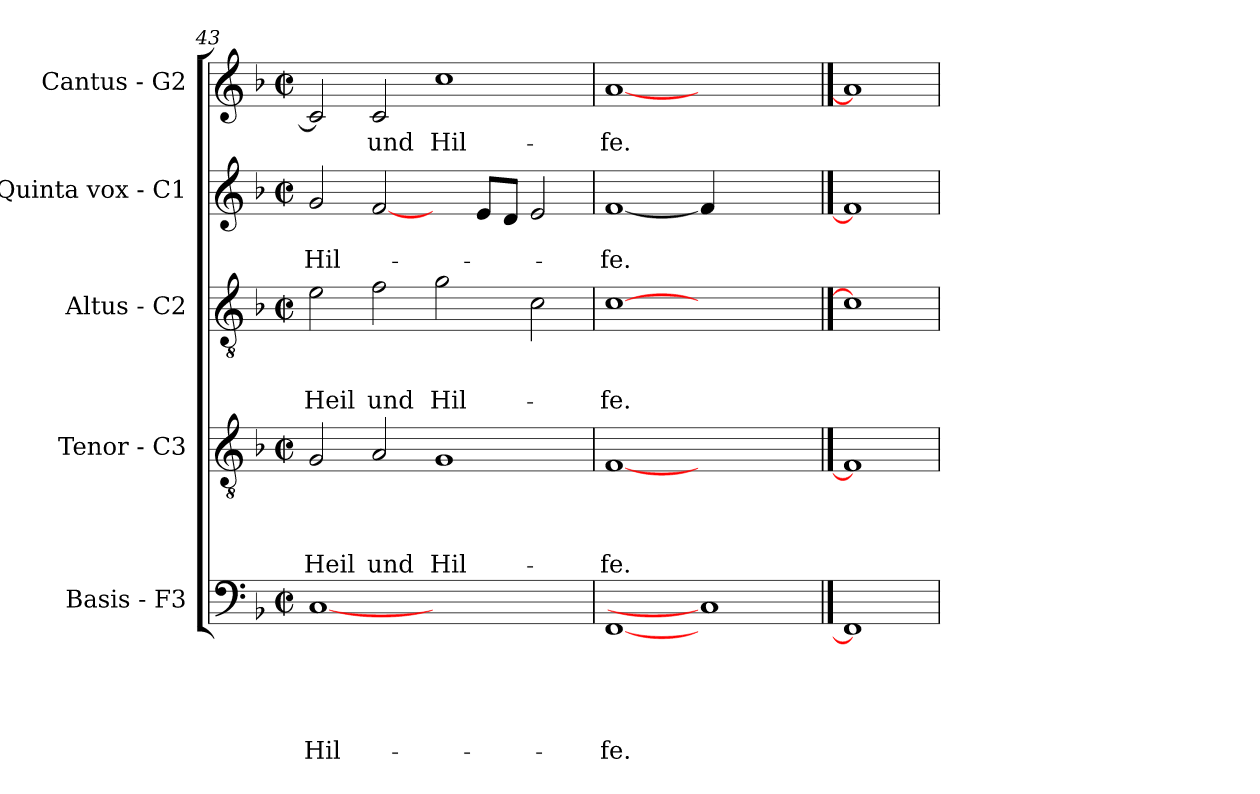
**kern	**text	**text	**text	**text	**text	**kern	**text	**text	**text	**text	**kern	**text	**text	**text	**kern	**text	**text	**kern	**text
*part5	*part5	*part5	*part5	*part5	*part5	*part4	*part4	*part4	*part4	*part4	*part3	*part3	*part3	*part3	*part2	*part2	*part2	*part1	*part1
*staff5	*staff5	*staff5	*staff5	*staff5	*staff5	*staff4	*staff4	*staff4	*staff4	*staff4	*staff3	*staff3	*staff3	*staff3	*staff2	*staff2	*staff2	*staff1	*staff1
*I"Basis - F3	*	*	*	*	*	*I"Tenor - C3	*	*	*	*	*I"Altus - C2	*	*	*	*I"Quinta vox - C1	*	*	*I"Cantus - G2	*
*clefF4	*	*	*	*	*	*clefGv2	*	*	*	*	*clefGv2	*	*	*	*clefG2	*	*	*clefG2	*
*k[b-]	*	*	*	*	*	*k[b-]	*	*	*	*	*k[b-]	*	*	*	*k[b-]	*	*	*k[b-]	*
*F:	*	*	*	*	*	*F:	*	*	*	*	*F:	*	*	*	*F:	*	*	*F:	*
*M2/2	*	*	*	*	*	*M2/2	*	*	*	*	*M2/2	*	*	*	*M2/2	*	*	*M2/2	*
*met(c|)	*	*	*	*	*	*met(c|)	*	*	*	*	*met(c|)	*	*	*	*met(c|)	*	*	*met(c|)	*
=43	=43	=43	=43	=43	=43	=43	=43	=43	=43	=43	=43	=43	=43	=43	=43	=43	=43	=43	=43
!	!	!	!	!	!LO:LY:b	!	!	!	!	!LO:LY:b	!	!	!	!LO:LY:b	!	!	!LO:LY:b	!	!
[1C	.	.	.	.	Hil-	2G/	.	.	.	Heil	2e\	.	.	Heil	2g/	.	Hil-	2c/]	.
!	!	!	!	!	!	!	!	!	!	!LO:LY:b	!	!	!	!LO:LY:b	!	!	!	!	!LO:LY:b
.	.	.	.	.	.	2A/	.	.	.	und	2f\	.	.	und	[2f/	.	.	2c/	und
!	!	!	!	!	!	!	!	!	!	!LO:LY:b	!	!	!	!LO:LY:b	!	!	!	!	!LO:LY:b
1ryy	.	.	.	.	.	1G	.	.	.	Hil-	2g\	.	.	Hil-	4ryy	.	.	1cc	Hil-
.	.	.	.	.	.	.	.	.	.	.	.	.	.	.	8e/L	.	.	.	.
.	.	.	.	.	.	.	.	.	.	.	.	.	.	.	8d/J	.	.	.	.
.	.	.	.	.	.	.	.	.	.	.	2c\	.	.	.	2e/	.	.	.	.
=44	=44	=44	=44	=44	=44	=44	=44	=44	=44	=44	=44	=44	=44	=44	=44	=44	=44	=44	=44
!	!	!	!	!	!LO:LY:b	!	!	!	!	!LO:LY:b	!	!	!	!LO:LY:b	!	!	!LO:LY:b	!	!LO:LY:b
[1FF	.	.	.	.	-fe.	[1F	.	.	.	-fe.	[1c	.	.	-fe.	[1f	.	-fe.	[1a	-fe.
1C]	.	.	.	.	.	1ryy	.	.	.	.	1ryy	.	.	.	4f/]	.	.	1ryy	.
.	.	.	.	.	.	.	.	.	.	.	.	.	.	.	2.ryy	.	.	.	.
==45	==45	==45	==45	==45	==45	==45	==45	==45	==45	==45	==45	==45	==45	==45	==45	==45	==45	==45	==45
1FF]	.	.	.	.	.	1F]	.	.	.	.	1c]	.	.	.	1f]	.	.	1a]	.
=	=	=	=	=	=	=	=	=	=	=	=	=	=	=	=	=	=	=	=
*-	*-	*-	*-	*-	*-	*-	*-	*-	*-	*-	*-	*-	*-	*-	*-	*-	*-	*-	*-
